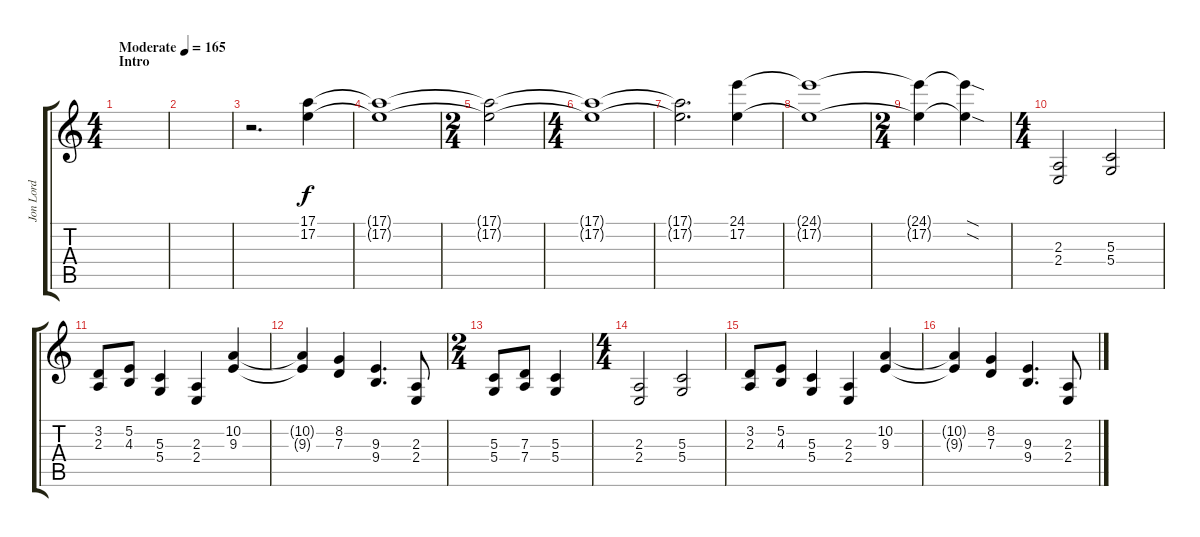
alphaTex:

\track ("Jon Lord" "Jon Lord") {instrument rockorgan}
\staff {score tabs}
\tuning (E4 B3 G3 D3 A2 E2) {hide}
\ts (4 4)
\section ("" "Intro")
\tempo (165 "Moderate")
\clef g2
\ks c
|
|
r.2{d} (17.1 17.2).4 |
(17.1{t} 17.2{t}).1 |
\ts (2 4)
(17.1{t} 17.2{t}).2 |
\ts (4 4)
(17.1{t} 17.2{t}).1 |
(17.1{t} 17.2{t}).2{d} (24.1 17.2).4 |
(24.1{t} 17.2{t}).1 |
\ts (2 4)
(24.1{t} 17.2{t}).4 (24.1{sod t} 17.2{sod t}).4 |
\ts (4 4)
(2.3 2.4).2 (5.3 5.4).2 |
(3.2 2.3).8 (5.2 4.3).8 (5.3 5.4).4 (2.3 2.4).4 (10.2 9.3).4 |
(10.2{t} 9.3{t}).4 (8.2 7.3).4 (9.3 9.4).4{d} (2.3 2.4).8 |
\ts (2 4)
(5.3 5.4).8 (7.3 7.4).8 (5.3 5.4).4 |
\ts (4 4)
(2.3 2.4).2 (5.3 5.4).2 |
(3.2 2.3).8 (5.2 4.3).8 (5.3 5.4).4 (2.3 2.4).4 (10.2 9.3).4 |
(10.2{t} 9.3{t}).4 (8.2 7.3).4 (9.3 9.4).4{d} (2.3 2.4).8
